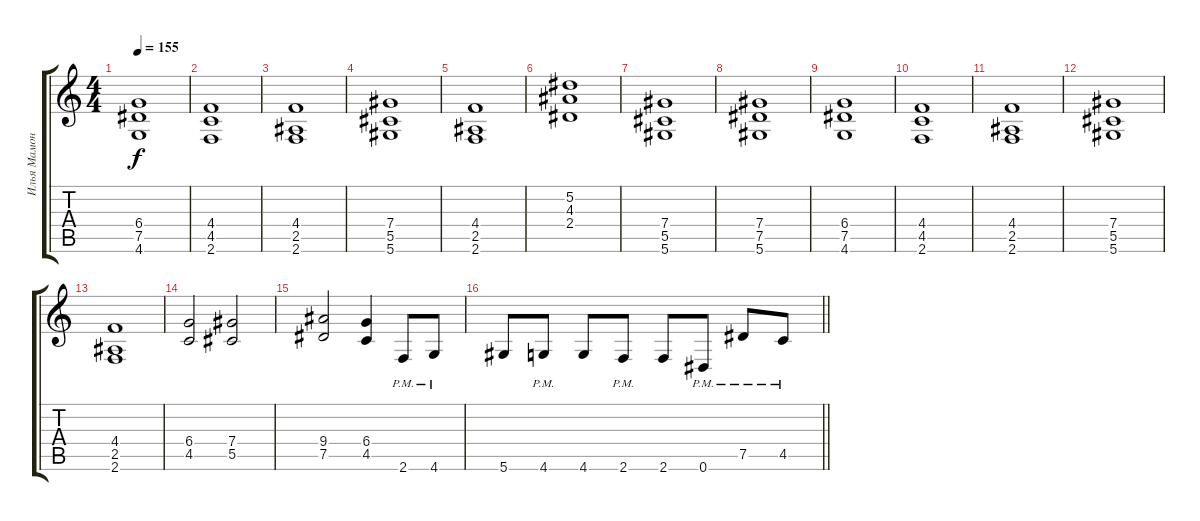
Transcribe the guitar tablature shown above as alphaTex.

\track ("Илья Мамонтов" "Илья Мамон") {instrument distortionguitar}
\staff {score tabs}
\tuning (Eb4 Bb3 Gb3 Db3 Ab2 Eb2) {hide}
\ts (4 4)
\tempo 155
\clef g2
\ks c
(6.4 7.5 4.6).1{dy f} |
(4.4 4.5 2.6).1 |
(4.4 2.5 2.6).1 |
(7.4 5.5 5.6).1 |
(4.4 2.5 2.6).1 |
(5.2 4.3 2.4).1 |
(7.4 5.5 5.6).1 |
(7.4 7.5 5.6).1 |
(6.4 7.5 4.6).1 |
(4.4 4.5 2.6).1 |
(4.4 2.5 2.6).1 |
(7.4 5.5 5.6).1 |
(4.4 2.5 2.6).1 |
(6.4 4.5).2 (7.4 5.5).2 |
(9.4 7.5).2 (6.4 4.5).4 2.6{pm}.8 4.6{pm}.8 |
\barLineRight lightlight
5.6.8 4.6{pm}.8 4.6.8 2.6{pm}.8 2.6.8 0.6{pm}.8 7.5{pm}.8 4.5{pm}.8
